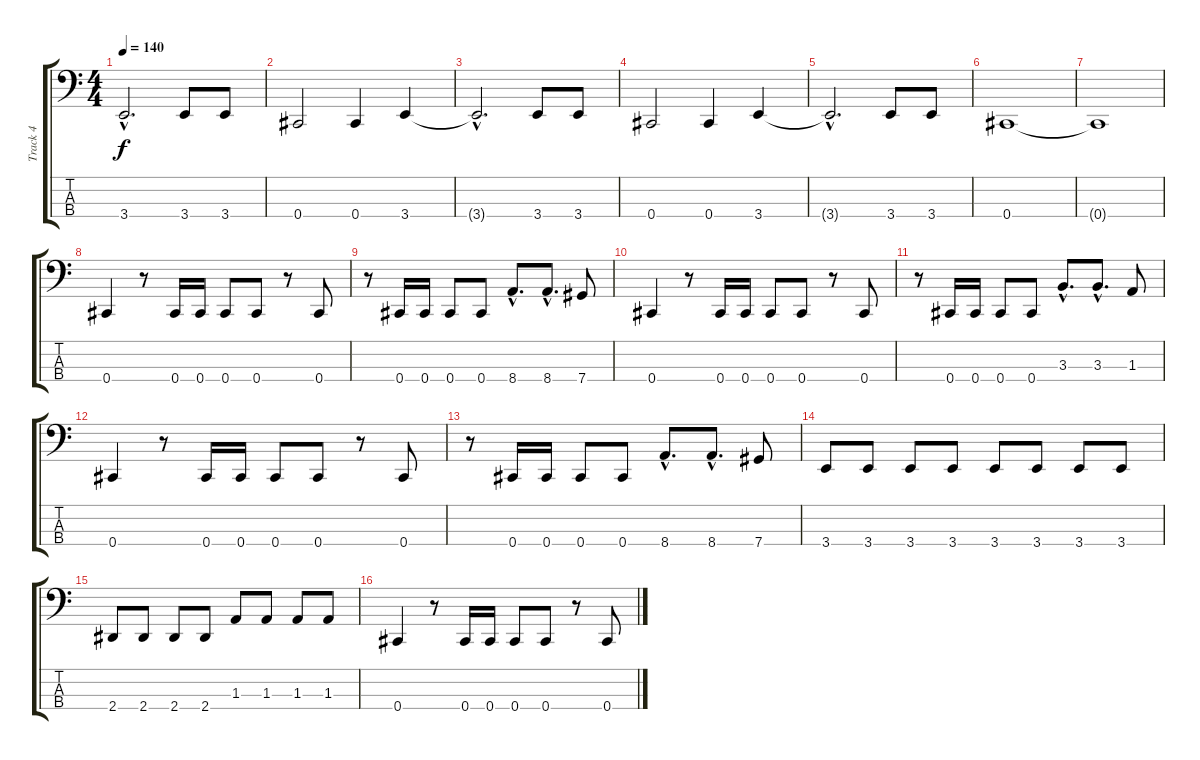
\track ("Track 4" "Track 4") {instrument electricbassfinger}
\staff {score tabs}
\tuning (Gb2 Db2 Ab1 Db1) {hide}
\ts (4 4)
\tempo 140
\clef f4
\ks c
3.4{hac t}.2{d dy f} 3.4.8 3.4.8 |
0.4.2 0.4.4 3.4.4 |
3.4{hac t}.2{d} 3.4.8 3.4.8 |
0.4.2 0.4.4 3.4.4 |
3.4{hac t}.2{d} 3.4.8 3.4.8 |
0.4.1 |
0.4{t}.1 |
0.4.4 r.8 0.4.16 0.4.16 0.4.8 0.4.8 r.8 0.4.8 |
r.8 0.4.16 0.4.16 0.4.8 0.4.8 8.4{hac}.8{d} 8.4{hac}.8{d} 7.4.8 |
0.4.4 r.8 0.4.16 0.4.16 0.4.8 0.4.8 r.8 0.4.8 |
r.8 0.4.16 0.4.16 0.4.8 0.4.8 3.3{hac}.8{d} 3.3{hac}.8{d} 1.3.8 |
0.4.4 r.8 0.4.16 0.4.16 0.4.8 0.4.8 r.8 0.4.8 |
r.8 0.4.16 0.4.16 0.4.8 0.4.8 8.4{hac}.8{d} 8.4{hac}.8{d} 7.4.8 |
3.4.8 3.4.8 3.4.8 3.4.8 3.4.8 3.4.8 3.4.8 3.4.8 |
2.4.8 2.4.8 2.4.8 2.4.8 1.3.8 1.3.8 1.3.8 1.3.8 |
0.4.4 r.8 0.4.16 0.4.16 0.4.8 0.4.8 r.8 0.4.8
